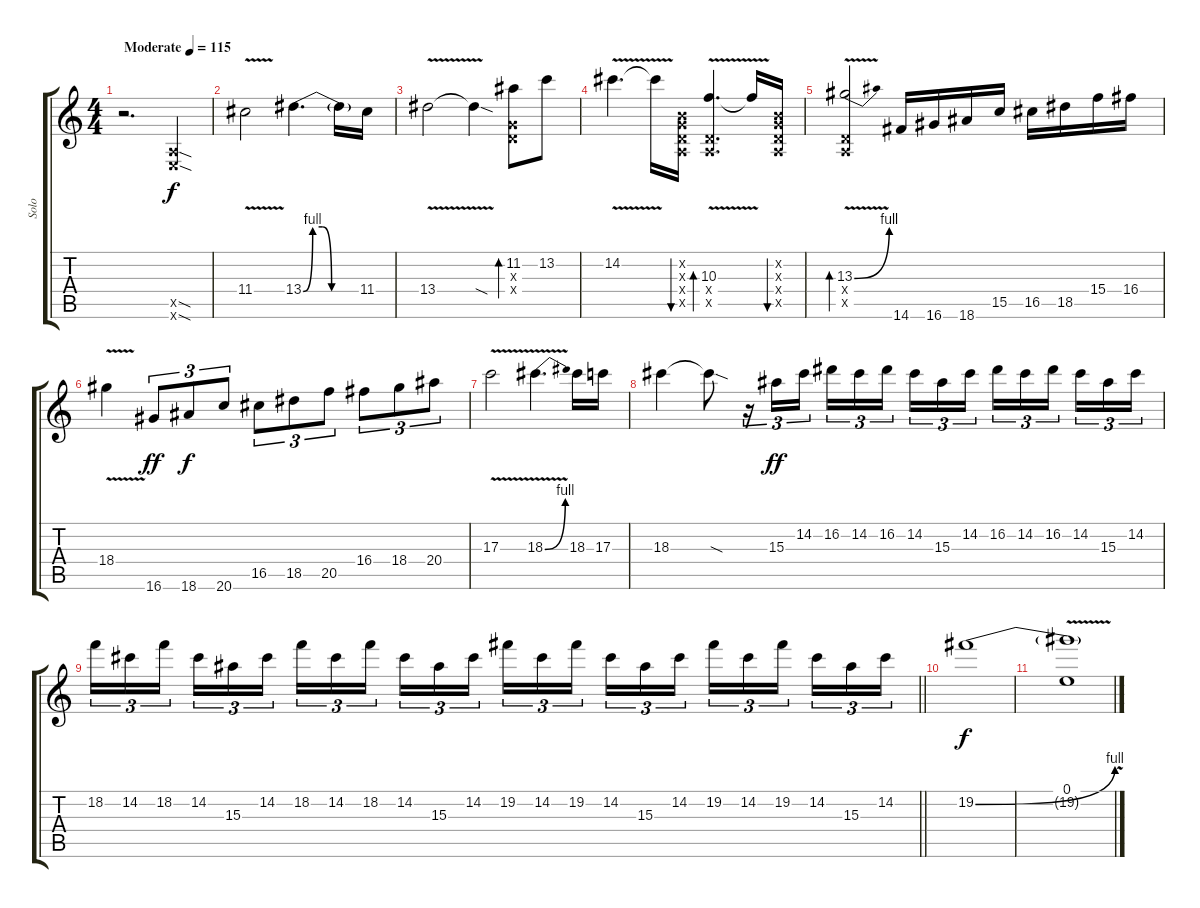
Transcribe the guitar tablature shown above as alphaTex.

\track ("Solo" "Solo") {instrument distortionguitar}
\staff {score tabs}
\tuning (E4 B3 G3 D3 A2 E2) {hide}
\ts (4 4)
\tempo (115 "Moderate")
\clef g2
\ks c
r.2{d dy f instrument distortionguitar} (0.5{sod x} 0.6{sod x}).4 |
11.4{v}.2 13.4{be (custom 0 0 10 4 20 4 30 0 60 0)}.4{d} 13.4{t}.16 11.4.16 |
13.4{v}.2 13.4{sod t}.4 (11.2 0.3{x} 0.4{x}).8{bd 60} 13.2.8 |
14.2{v}.4{d} 14.2{t}.16 (0.2{x} 0.3{x} 0.4{x} 0.5{x}).16{bu 60} (10.3{v} 0.4{x} 0.5{x}).4{d bd 60} 10.3{t}.16 (0.2{x} 0.3{x} 0.4{x} 0.5{x}).16{bu 60} |
(13.3{be (bend 0 0 60 4) v} 0.4{x} 0.5{x}).2{bd 60} 14.6.16 16.6.16 18.6.16 15.5.16 16.5.16 18.5.16 15.4.16 16.4.16 |
18.4{v}.4 16.6.8{tu (3 2) dy ff} 18.6.8{tu (3 2) dy f} 20.6.8{tu (3 2)} 16.5.8{tu (3 2)} 18.5.8{tu (3 2)} 20.5.8{tu (3 2)} 16.4.8{tu (3 2)} 18.4.8{tu (3 2)} 20.4.8{tu (3 2)} |
17.3{v}.2 18.3{be (bend 0 0 60 4) v}.4{d} 18.3.16 17.3.16 |
18.3.4 18.3{sod t}.8 r.16{tu (3 2)} 15.3.16{tu (3 2) dy ff} 14.2.16{tu (3 2)} 16.2.16{tu (3 2)} 14.2.16{tu (3 2)} 16.2.16{tu (3 2) beam splitsecondary} 14.2.16{tu (3 2)} 15.3.16{tu (3 2)} 14.2.16{tu (3 2)} 16.2.16{tu (3 2)} 14.2.16{tu (3 2)} 16.2.16{tu (3 2) beam splitsecondary} 14.2.16{tu (3 2)} 15.3.16{tu (3 2)} 14.2.16{tu (3 2)} |
\barLineRight lightlight
18.2.16{tu (3 2)} 14.2.16{tu (3 2)} 18.2.16{tu (3 2) beam splitsecondary} 14.2.16{tu (3 2)} 15.3.16{tu (3 2)} 14.2.16{tu (3 2)} 18.2.16{tu (3 2)} 14.2.16{tu (3 2)} 18.2.16{tu (3 2) beam splitsecondary} 14.2.16{tu (3 2)} 15.3.16{tu (3 2)} 14.2.16{tu (3 2)} 19.2.16{tu (3 2)} 14.2.16{tu (3 2)} 19.2.16{tu (3 2) beam splitsecondary} 14.2.16{tu (3 2)} 15.3.16{tu (3 2)} 14.2.16{tu (3 2)} 19.2.16{tu (3 2)} 14.2.16{tu (3 2)} 19.2.16{tu (3 2) beam splitsecondary} 14.2.16{tu (3 2)} 15.3.16{tu (3 2)} 14.2.16{tu (3 2)} |
19.2{be (bend 0 0 60 4)}.1{dy f volume 0} |
(0.1 19.2{v t}).1
